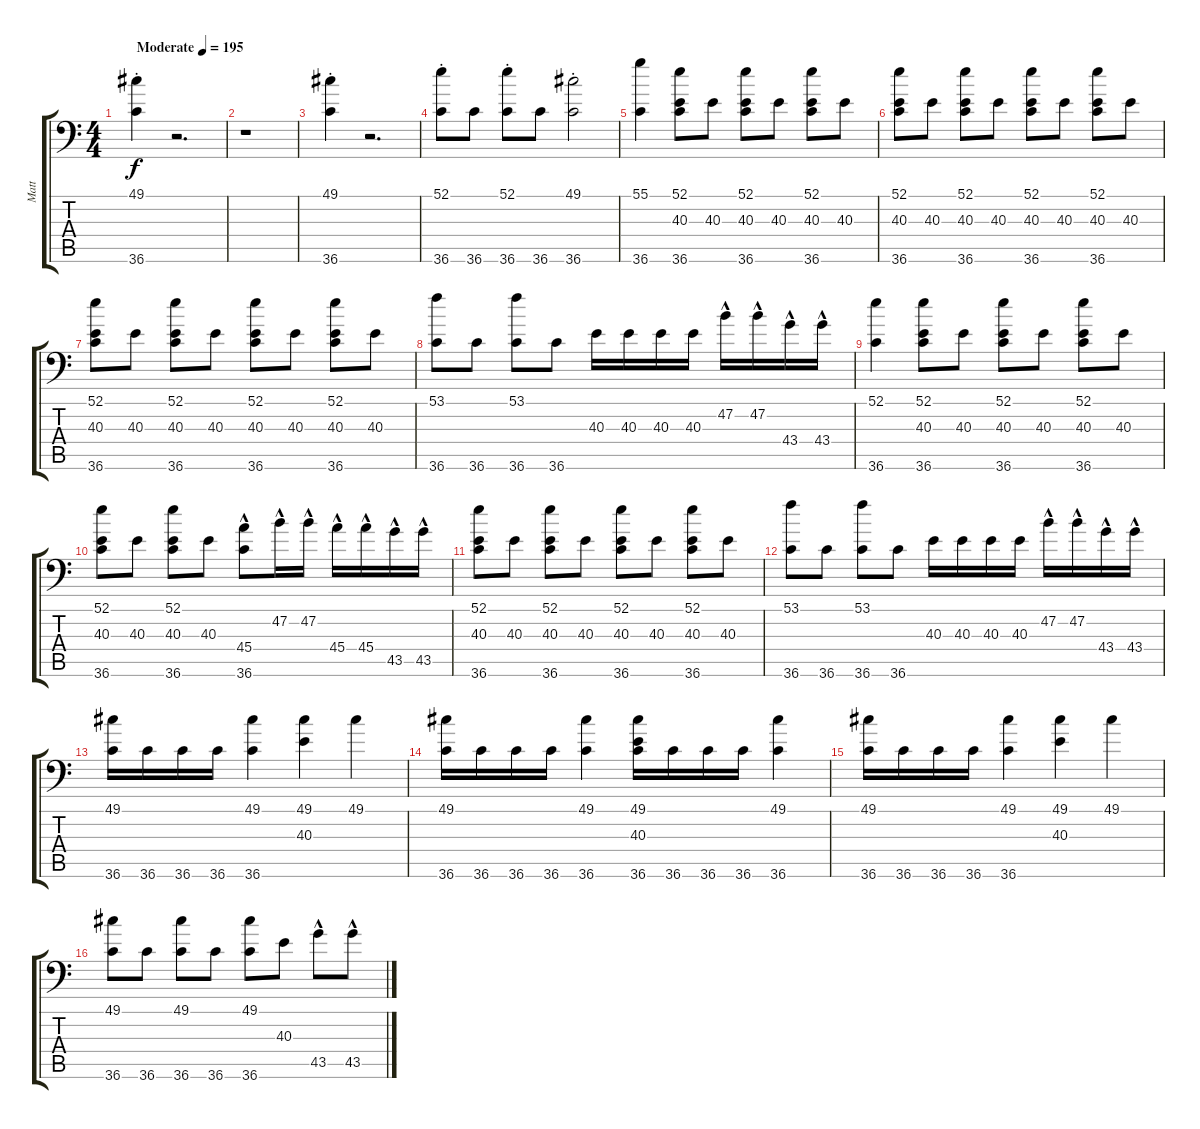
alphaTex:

\track ("Matt" "Matt") {instrument acousticgrandpiano}
\staff {score tabs}
\tuning (C-1 C-1 C-1 C-1 C-1 C-1) {hide}
\ts (4 4)
\tempo (195 "Moderate")
\clef f4
\ks c
(49.1{st} 36.6).4{dy f instrument acousticgrandpiano} r.2{d} |
r.1 |
(49.1{st} 36.6).4 r.2{d} |
(52.1{st} 36.6).8 36.6.8 (52.1{st} 36.6).8 36.6.8 (49.1{st} 36.6).2 |
(55.1 36.6).4 (52.1 40.3 36.6).8 40.3.8 (52.1 40.3 36.6).8 40.3.8 (52.1 40.3 36.6).8 40.3.8 |
(52.1 40.3 36.6).8 40.3.8 (52.1 40.3 36.6).8 40.3.8 (52.1 40.3 36.6).8 40.3.8 (52.1 40.3 36.6).8 40.3.8 |
(52.1 40.3 36.6).8 40.3.8 (52.1 40.3 36.6).8 40.3.8 (52.1 40.3 36.6).8 40.3.8 (52.1 40.3 36.6).8 40.3.8 |
(53.1 36.6).8 36.6.8 (53.1 36.6).8 36.6.8 40.3.16 40.3.16 40.3.16 40.3.16 47.2{hac}.16 47.2{hac}.16 43.4{hac}.16 43.4{hac}.16 |
(52.1 36.6).4 (52.1 40.3 36.6).8 40.3.8 (52.1 40.3 36.6).8 40.3.8 (52.1 40.3 36.6).8 40.3.8 |
(52.1 40.3 36.6).8 40.3.8 (52.1 40.3 36.6).8 40.3.8 (45.4{hac} 36.6).8 47.2{hac}.16 47.2{hac}.16 45.4{hac}.16 45.4{hac}.16 43.5{hac}.16 43.5{hac}.16 |
(52.1 40.3 36.6).8 40.3.8 (52.1 40.3 36.6).8 40.3.8 (52.1 40.3 36.6).8 40.3.8 (52.1 40.3 36.6).8 40.3.8 |
(53.1 36.6).8 36.6.8 (53.1 36.6).8 36.6.8 40.3.16 40.3.16 40.3.16 40.3.16 47.2{hac}.16 47.2{hac}.16 43.4{hac}.16 43.4{hac}.16 |
(49.1 36.6).16 36.6.16 36.6.16 36.6.16 (49.1 36.6).4 (49.1 40.3).4 49.1.4 |
(49.1 36.6).16 36.6.16 36.6.16 36.6.16 (49.1 36.6).4 (49.1 40.3 36.6).16 36.6.16 36.6.16 36.6.16 (49.1 36.6).4 |
(49.1 36.6).16 36.6.16 36.6.16 36.6.16 (49.1 36.6).4 (49.1 40.3).4 49.1.4 |
(49.1 36.6).8 36.6.8 (49.1 36.6).8 36.6.8 (49.1 36.6).8 40.3.8 43.5{hac}.8 43.5{hac}.8
